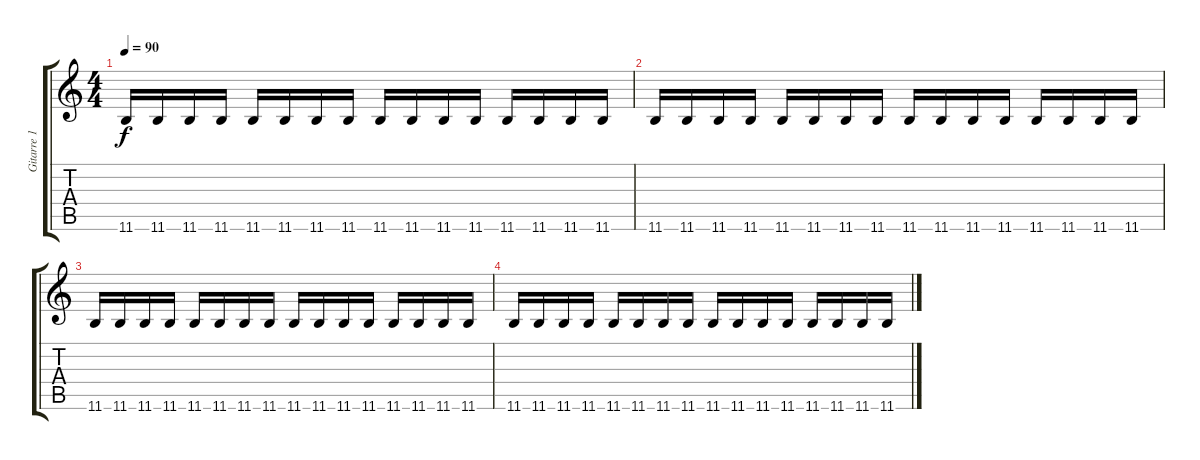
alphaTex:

\track ("Gitarre 1" "Gitarre 1") {instrument distortionguitar}
\staff {score tabs}
\tuning (E4 C4 G3 C3 G2 C2) {hide}
\ts (4 4)
\tempo 90
\clef g2
\ks c
11.6.16{dy f} 11.6.16 11.6.16 11.6.16 11.6.16 11.6.16 11.6.16 11.6.16 11.6.16 11.6.16 11.6.16 11.6.16 11.6.16 11.6.16 11.6.16 11.6.16 |
11.6.16 11.6.16 11.6.16 11.6.16 11.6.16 11.6.16 11.6.16 11.6.16 11.6.16 11.6.16 11.6.16 11.6.16 11.6.16 11.6.16 11.6.16 11.6.16 |
11.6.16 11.6.16 11.6.16 11.6.16 11.6.16 11.6.16 11.6.16 11.6.16 11.6.16 11.6.16 11.6.16 11.6.16 11.6.16 11.6.16 11.6.16 11.6.16 |
11.6.16 11.6.16 11.6.16 11.6.16 11.6.16 11.6.16 11.6.16 11.6.16 11.6.16 11.6.16 11.6.16 11.6.16 11.6.16 11.6.16 11.6.16 11.6.16
